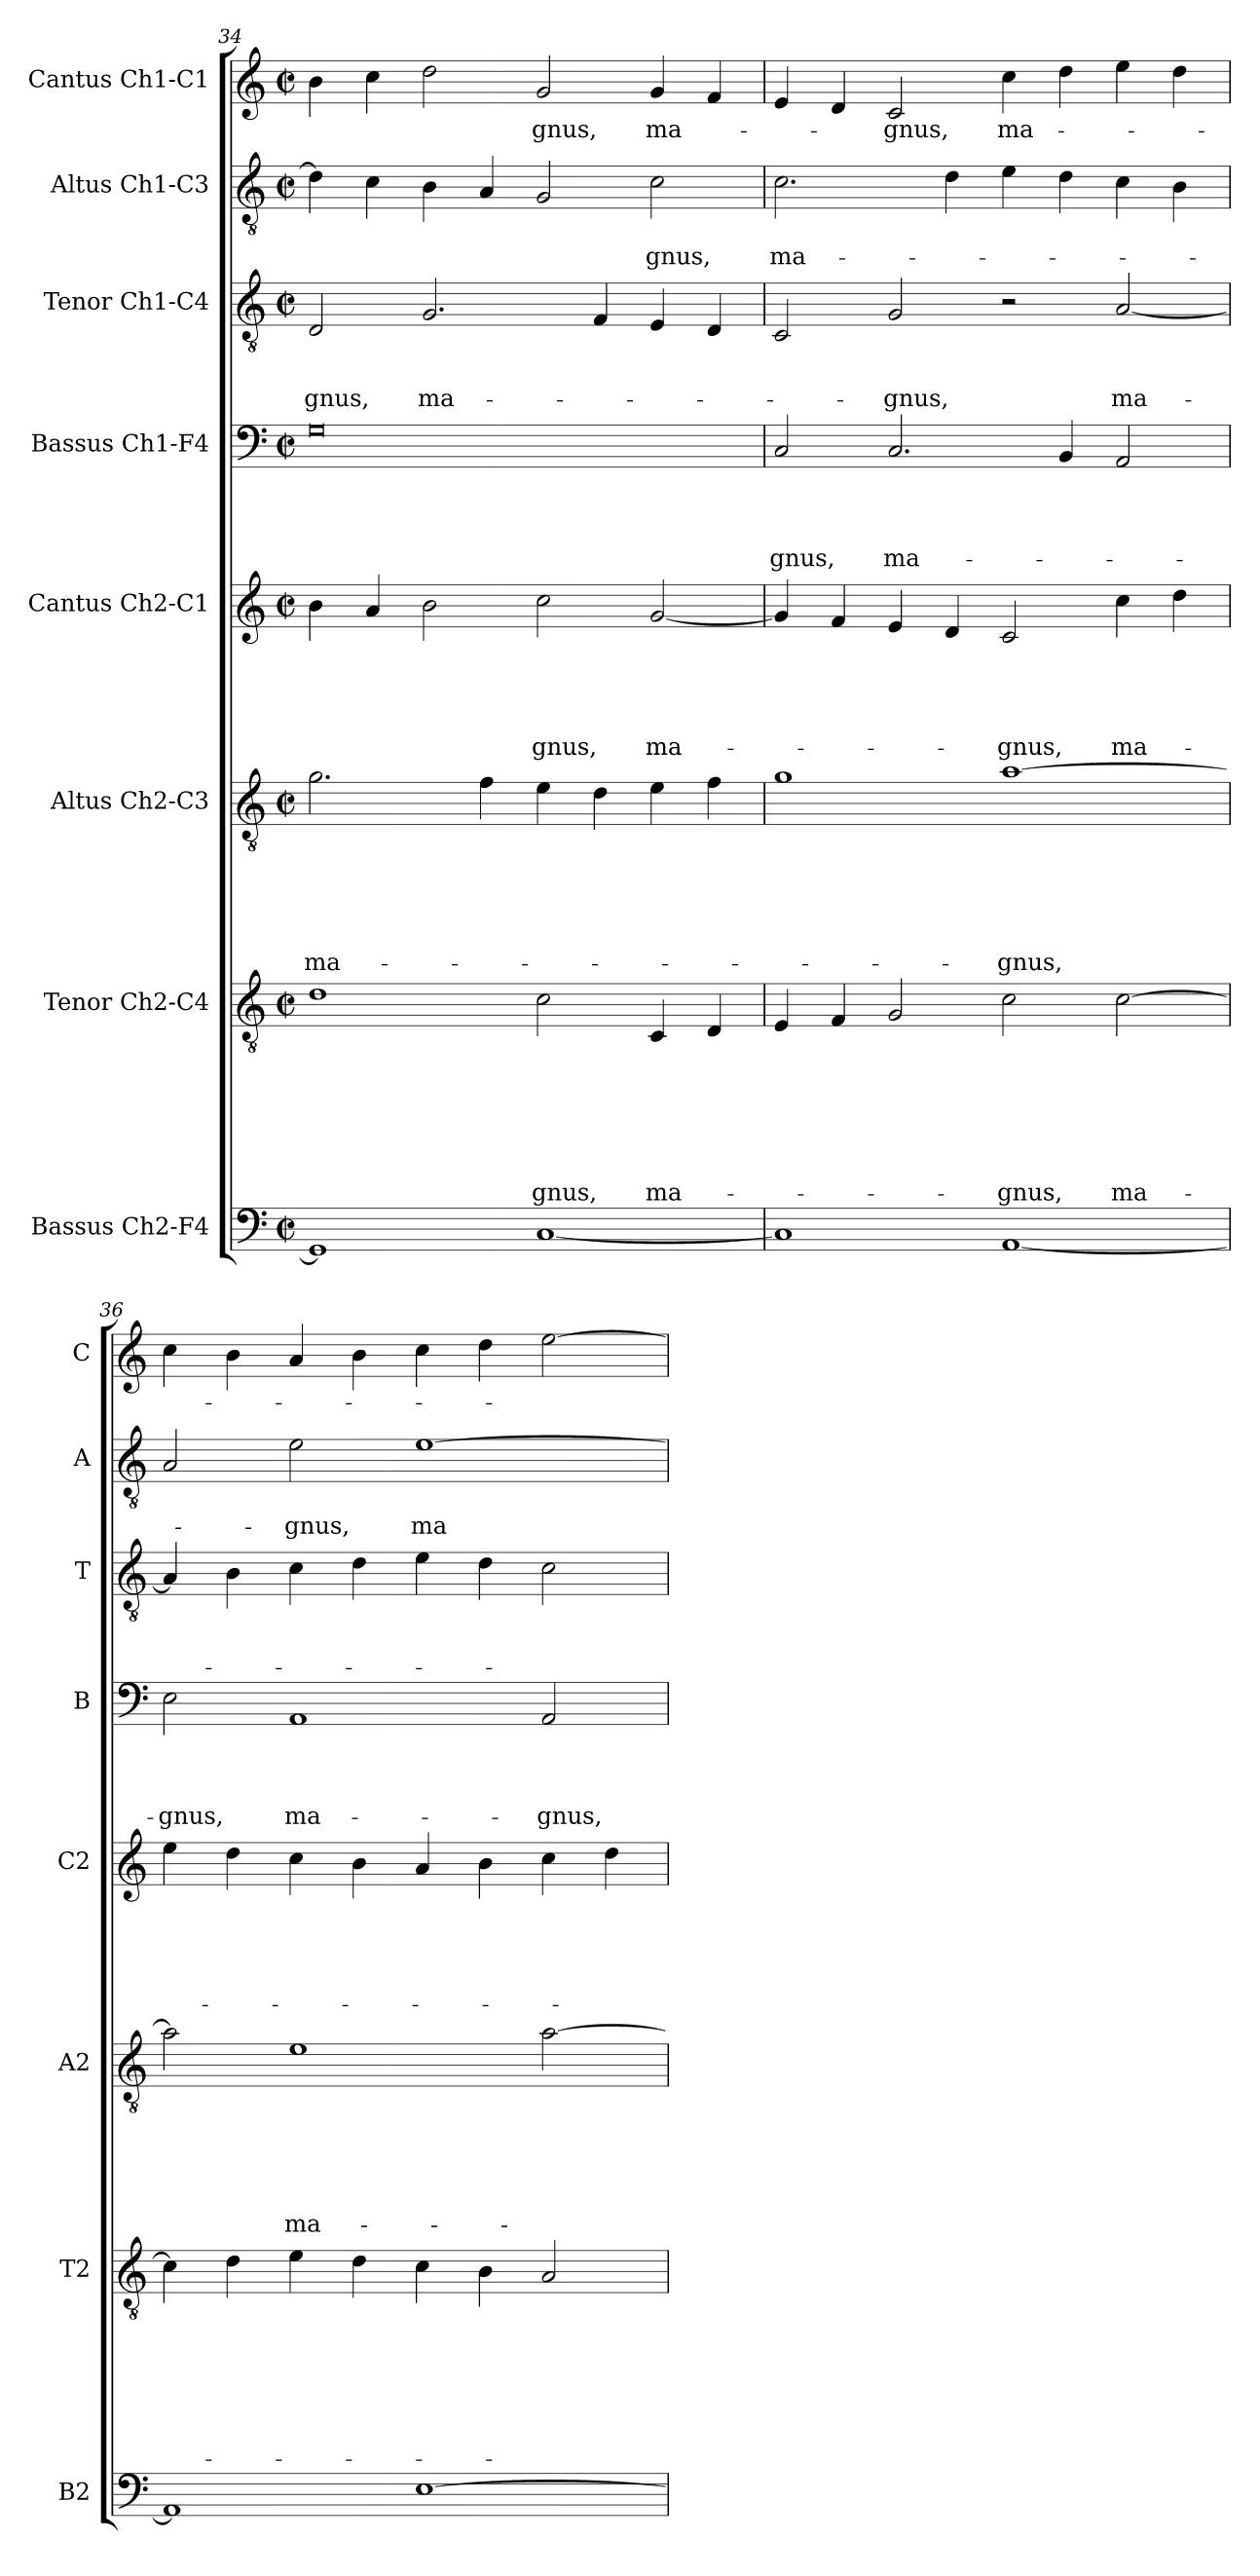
**kern	**kern	**text	**text	**text	**text	**text	**text	**text	**kern	**text	**text	**text	**text	**text	**text	**kern	**text	**text	**text	**text	**text	**kern	**text	**text	**text	**text	**kern	**text	**text	**text	**kern	**text	**text	**kern	**text
*part8	*part7	*part7	*part7	*part7	*part7	*part7	*part7	*part7	*part6	*part6	*part6	*part6	*part6	*part6	*part6	*part5	*part5	*part5	*part5	*part5	*part5	*part4	*part4	*part4	*part4	*part4	*part3	*part3	*part3	*part3	*part2	*part2	*part2	*part1	*part1
*staff8	*staff7	*staff7	*staff7	*staff7	*staff7	*staff7	*staff7	*staff7	*staff6	*staff6	*staff6	*staff6	*staff6	*staff6	*staff6	*staff5	*staff5	*staff5	*staff5	*staff5	*staff5	*staff4	*staff4	*staff4	*staff4	*staff4	*staff3	*staff3	*staff3	*staff3	*staff2	*staff2	*staff2	*staff1	*staff1
*I"Bassus Ch2-F4	*I"Tenor Ch2-C4	*	*	*	*	*	*	*	*I"Altus Ch2-C3	*	*	*	*	*	*	*I"Cantus Ch2-C1	*	*	*	*	*	*I"Bassus Ch1-F4	*	*	*	*	*I"Tenor Ch1-C4	*	*	*	*I"Altus Ch1-C3	*	*	*I"Cantus Ch1-C1	*
*I'B2	*I'T2	*	*	*	*	*	*	*	*I'A2	*	*	*	*	*	*	*I'C2	*	*	*	*	*	*I'B	*	*	*	*	*I'T	*	*	*	*I'A	*	*	*I'C	*
*clefF4	*clefGv2	*	*	*	*	*	*	*	*clefGv2	*	*	*	*	*	*	*clefG2	*	*	*	*	*	*clefF4	*	*	*	*	*clefGv2	*	*	*	*clefGv2	*	*	*clefG2	*
*k[]	*k[]	*	*	*	*	*	*	*	*k[]	*	*	*	*	*	*	*k[]	*	*	*	*	*	*k[]	*	*	*	*	*k[]	*	*	*	*k[]	*	*	*k[]	*
*C:	*C:	*	*	*	*	*	*	*	*C:	*	*	*	*	*	*	*C:	*	*	*	*	*	*C:	*	*	*	*	*C:	*	*	*	*C:	*	*	*C:	*
*M2/2	*M2/2	*	*	*	*	*	*	*	*M2/2	*	*	*	*	*	*	*M2/2	*	*	*	*	*	*M2/2	*	*	*	*	*M2/2	*	*	*	*M2/2	*	*	*M2/2	*
*met(c|)	*met(c|)	*	*	*	*	*	*	*	*met(c|)	*	*	*	*	*	*	*met(c|)	*	*	*	*	*	*met(c|)	*	*	*	*	*met(c|)	*	*	*	*met(c|)	*	*	*met(c|)	*
=34	=34	=34	=34	=34	=34	=34	=34	=34	=34	=34	=34	=34	=34	=34	=34	=34	=34	=34	=34	=34	=34	=34	=34	=34	=34	=34	=34	=34	=34	=34	=34	=34	=34	=34	=34
!	!	!	!	!	!	!	!	!	!	!	!	!	!	!	!LO:LY:b	!	!	!	!	!	!	!	!	!	!	!	!	!	!	!LO:LY:b	!	!	!	!	!
1GG]	1d	.	.	.	.	.	.	.	2.g\	.	.	.	.	.	ma-	4b\	.	.	.	.	.	0G	.	.	.	.	2D/	.	.	-gnus,	4d\]	.	.	4b\	.
.	.	.	.	.	.	.	.	.	.	.	.	.	.	.	.	4a/	.	.	.	.	.	.	.	.	.	.	.	.	.	.	4c\	.	.	4cc\	.
!	!	!	!	!	!	!	!	!	!	!	!	!	!	!	!	!	!	!	!	!	!	!	!	!	!	!	!	!	!	!LO:LY:b	!	!	!	!	!
.	.	.	.	.	.	.	.	.	.	.	.	.	.	.	.	2b\	.	.	.	.	.	.	.	.	.	.	2.G/	.	.	ma-	4B\	.	.	2dd\	.
.	.	.	.	.	.	.	.	.	4f\	.	.	.	.	.	.	.	.	.	.	.	.	.	.	.	.	.	.	.	.	.	4A/	.	.	.	.
!	!	!	!	!	!	!	!	!LO:LY:b	!	!	!	!	!	!	!	!	!	!	!	!	!LO:LY:b	!	!	!	!	!	!	!	!	!	!	!	!	!	!LO:LY:b
[1C	2c\	.	.	.	.	.	.	-gnus,	4e\	.	.	.	.	.	.	2cc\	.	.	.	.	-gnus,	.	.	.	.	.	.	.	.	.	2G/	.	.	2g/	-gnus,
.	.	.	.	.	.	.	.	.	4d\	.	.	.	.	.	.	.	.	.	.	.	.	.	.	.	.	.	4F/	.	.	.	.	.	.	.	.
!	!	!	!	!	!	!	!	!LO:LY:b	!	!	!	!	!	!	!	!	!	!	!	!	!LO:LY:b	!	!	!	!	!	!	!	!	!	!	!	!LO:LY:b	!	!LO:LY:b
.	4C/	.	.	.	.	.	.	ma-	4e\	.	.	.	.	.	.	[2g/	.	.	.	.	ma-	.	.	.	.	.	4E/	.	.	.	2c\	.	-gnus,	4g/	ma-
.	4D/	.	.	.	.	.	.	.	4f\	.	.	.	.	.	.	.	.	.	.	.	.	.	.	.	.	.	4D/	.	.	.	.	.	.	4f/	.
=35	=35	=35	=35	=35	=35	=35	=35	=35	=35	=35	=35	=35	=35	=35	=35	=35	=35	=35	=35	=35	=35	=35	=35	=35	=35	=35	=35	=35	=35	=35	=35	=35	=35	=35	=35
!	!	!	!	!	!	!	!	!	!	!	!	!	!	!	!	!	!	!	!	!	!	!	!	!	!	!LO:LY:b	!	!	!	!	!	!	!LO:LY:b	!	!
1C]	4E/	.	.	.	.	.	.	.	1g	.	.	.	.	.	.	4g/]	.	.	.	.	.	2C/	.	.	.	-gnus,	2C/	.	.	.	2.c\	.	ma-	4e/	.
.	4F/	.	.	.	.	.	.	.	.	.	.	.	.	.	.	4f/	.	.	.	.	.	.	.	.	.	.	.	.	.	.	.	.	.	4d/	.
!	!	!	!	!	!	!	!	!	!	!	!	!	!	!	!	!	!	!	!	!	!	!	!	!	!	!LO:LY:b	!	!	!	!LO:LY:b	!	!	!	!	!LO:LY:b
.	2G/	.	.	.	.	.	.	.	.	.	.	.	.	.	.	4e/	.	.	.	.	.	2.C/	.	.	.	ma-	2G/	.	.	-gnus,	.	.	.	2c/	-gnus,
.	.	.	.	.	.	.	.	.	.	.	.	.	.	.	.	4d/	.	.	.	.	.	.	.	.	.	.	.	.	.	.	4d\	.	.	.	.
!	!	!	!	!	!	!	!	!LO:LY:b	!	!	!	!	!	!	!LO:LY:b	!	!	!	!	!	!LO:LY:b	!	!	!	!	!	!	!	!	!	!	!	!	!	!LO:LY:b
[1AA	2c\	.	.	.	.	.	.	-gnus,	[1a	.	.	.	.	.	-gnus,	2c/	.	.	.	.	-gnus,	.	.	.	.	.	2r	.	.	.	4e\	.	.	4cc\	ma-
.	.	.	.	.	.	.	.	.	.	.	.	.	.	.	.	.	.	.	.	.	.	4BB/	.	.	.	.	.	.	.	.	4d\	.	.	4dd\	.
!	!	!	!	!	!	!	!	!LO:LY:b	!	!	!	!	!	!	!	!	!	!	!	!	!LO:LY:b	!	!	!	!	!	!	!	!	!LO:LY:b	!	!	!	!	!
.	[2c\	.	.	.	.	.	.	ma-	.	.	.	.	.	.	.	4cc\	.	.	.	.	ma-	2AA/	.	.	.	.	[2A/	.	.	ma-	4c\	.	.	4ee\	.
.	.	.	.	.	.	.	.	.	.	.	.	.	.	.	.	4dd\	.	.	.	.	.	.	.	.	.	.	.	.	.	.	4B\	.	.	4dd\	.
=36	=36	=36	=36	=36	=36	=36	=36	=36	=36	=36	=36	=36	=36	=36	=36	=36	=36	=36	=36	=36	=36	=36	=36	=36	=36	=36	=36	=36	=36	=36	=36	=36	=36	=36	=36
!	!	!	!	!	!	!	!	!	!	!	!	!	!	!	!	!	!	!	!	!	!	!	!	!	!	!LO:LY:b	!	!	!	!	!	!	!	!	!
1AA]	4c\]	.	.	.	.	.	.	.	2a\]	.	.	.	.	.	.	4ee\	.	.	.	.	.	2E\	.	.	.	-gnus,	4A/]	.	.	.	2A/	.	.	4cc\	.
.	4d\	.	.	.	.	.	.	.	.	.	.	.	.	.	.	4dd\	.	.	.	.	.	.	.	.	.	.	4B\	.	.	.	.	.	.	4b\	.
!	!	!	!	!	!	!	!	!	!	!	!	!	!	!	!LO:LY:b	!	!	!	!	!	!	!	!	!	!	!LO:LY:b	!	!	!	!	!	!	!LO:LY:b	!	!
.	4e\	.	.	.	.	.	.	.	1e	.	.	.	.	.	ma-	4cc\	.	.	.	.	.	1AA	.	.	.	ma-	4c\	.	.	.	2e\	.	-gnus,	4a/	.
.	4d\	.	.	.	.	.	.	.	.	.	.	.	.	.	.	4b\	.	.	.	.	.	.	.	.	.	.	4d\	.	.	.	.	.	.	4b\	.
!	!	!	!	!	!	!	!	!	!	!	!	!	!	!	!	!	!	!	!	!	!	!	!	!	!	!	!	!	!	!	!	!	!LO:LY:b	!	!
[1E	4c\	.	.	.	.	.	.	.	.	.	.	.	.	.	.	4a/	.	.	.	.	.	.	.	.	.	.	4e\	.	.	.	[1e	.	ma-	4cc\	.
.	4B\	.	.	.	.	.	.	.	.	.	.	.	.	.	.	4b\	.	.	.	.	.	.	.	.	.	.	4d\	.	.	.	.	.	.	4dd\	.
!	!	!	!	!	!	!	!	!	!	!	!	!	!	!	!	!	!	!	!	!	!	!	!	!	!	!LO:LY:b	!	!	!	!	!	!	!	!	!
.	2A/	.	.	.	.	.	.	.	[2a\	.	.	.	.	.	.	4cc\	.	.	.	.	.	2AA/	.	.	.	-gnus,	2c\	.	.	.	.	.	.	[2ee\	.
.	.	.	.	.	.	.	.	.	.	.	.	.	.	.	.	4dd\	.	.	.	.	.	.	.	.	.	.	.	.	.	.	.	.	.	.	.
=	=	=	=	=	=	=	=	=	=	=	=	=	=	=	=	=	=	=	=	=	=	=	=	=	=	=	=	=	=	=	=	=	=	=	=
*-	*-	*-	*-	*-	*-	*-	*-	*-	*-	*-	*-	*-	*-	*-	*-	*-	*-	*-	*-	*-	*-	*-	*-	*-	*-	*-	*-	*-	*-	*-	*-	*-	*-	*-	*-
